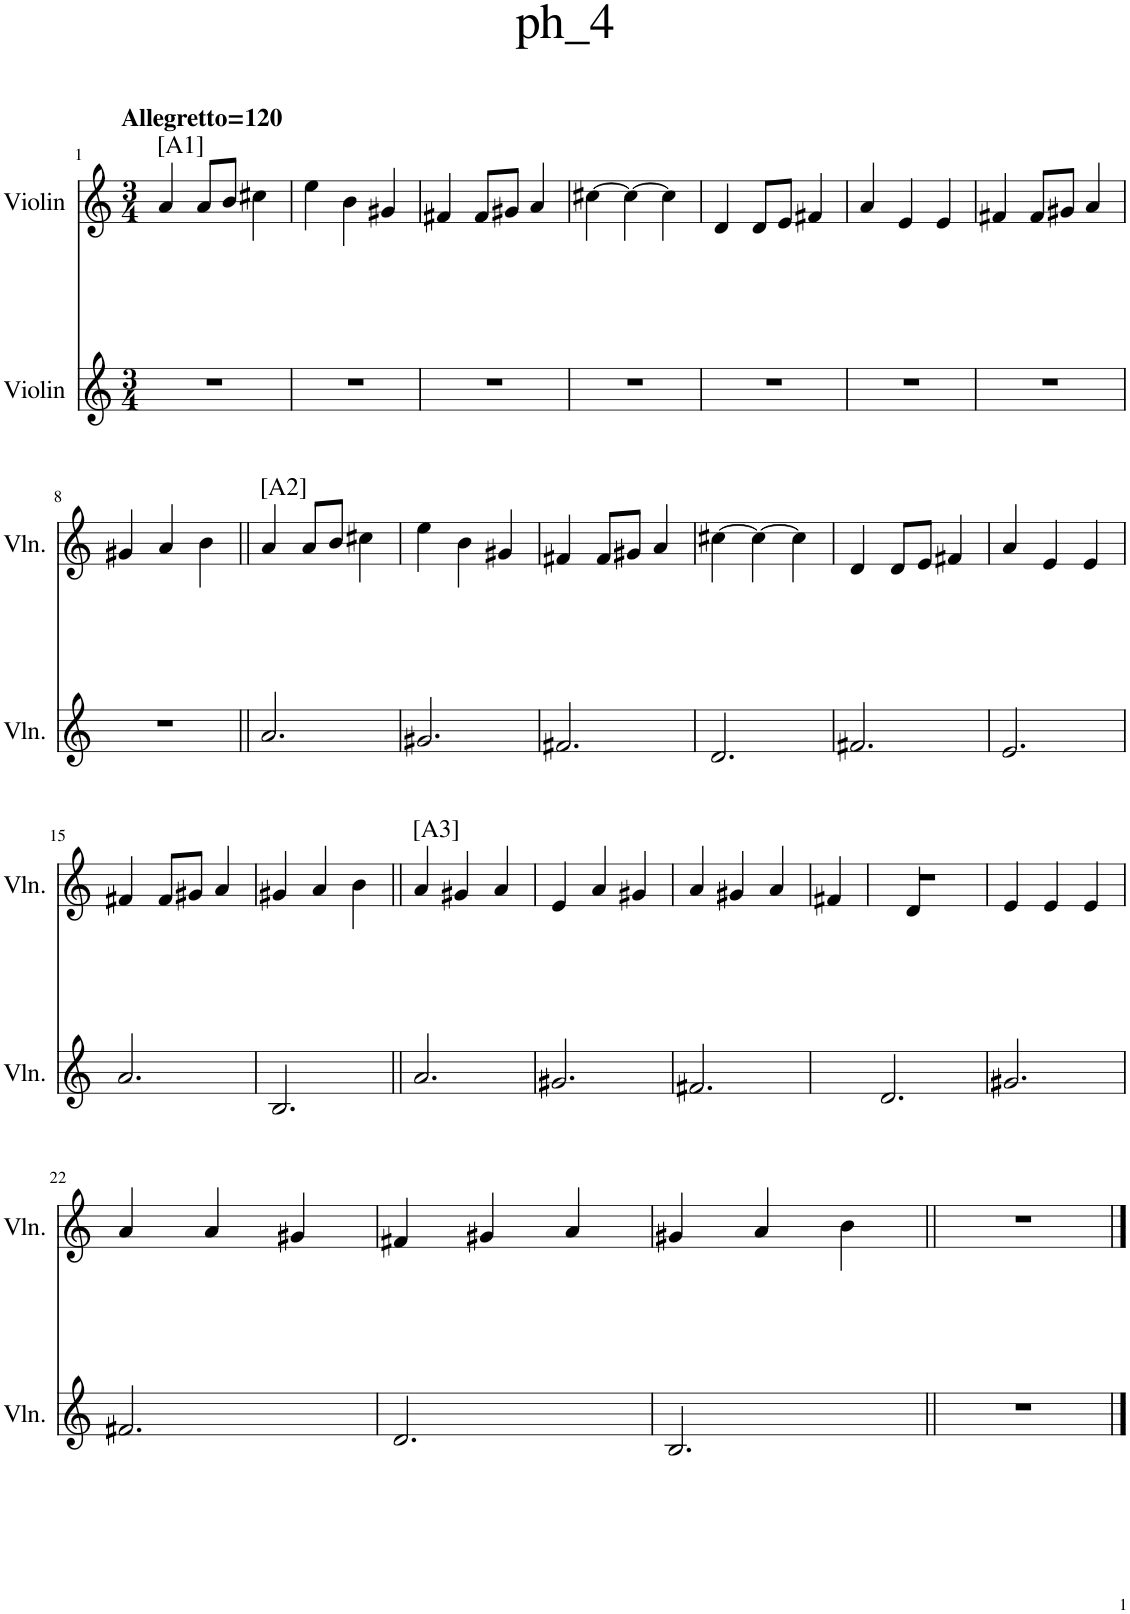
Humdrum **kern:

**kern	**kern	**harte
*part2	*part1	*part1
*staff2	*staff1	*
*I"Violin	*I"Violin	*
*I'Vln.	*I'Vln.	*
*clefG2	*clefG2	*
*k[]	*k[]	*
*M3/4	*M3/4	*
=1	=1	=1
!	!LO:TX:a:B:t=Allegretto=120	!LO:H:kt=[A1]
2.r	4a/	N
.	8a/L	.
.	8b/J	.
.	4cc#X\	.
=2	=2	=2
2.r	4ee\	.
.	4b\	.
.	4g#X/	.
=3	=3	=3
2.r	4f#X/	.
.	8f#/L	.
.	8g#X/J	.
.	4a/	.
=4	=4	=4
2.r	[4cc#X\	.
.	4cc#\_	.
.	4cc#\]	.
=5	=5	=5
2.r	4d/	.
.	8d/L	.
.	8e/J	.
.	4f#X/	.
=6	=6	=6
2.r	4a/	.
.	4e/	.
.	4e/	.
=7	=7	=7
2.r	4f#X/	.
.	8f#/L	.
.	8g#X/J	.
.	4a/	.
!!LO:LB:g=z
=8	=8	=8
2.r	4g#X/	.
.	4a/	.
.	4b\	.
=9||	=9||	=9||
!	!	!LO:H:kt=[A2]
2.a/	4a/	N
.	8a/L	.
.	8b/J	.
.	4cc#X\	.
=10	=10	=10
2.g#X/	4ee\	.
.	4b\	.
.	4g#X/	.
=11	=11	=11
2.f#X/	4f#X/	.
.	8f#/L	.
.	8g#X/J	.
.	4a/	.
=12	=12	=12
2.d/	[4cc#X\	.
.	4cc#\_	.
.	4cc#\]	.
=13	=13	=13
2.f#X/	4d/	.
.	8d/L	.
.	8e/J	.
.	4f#X/	.
=14	=14	=14
2.e/	4a/	.
.	4e/	.
.	4e/	.
!!LO:LB:g=z
=15	=15	=15
2.a/	4f#X/	.
.	8f#/L	.
.	8g#X/J	.
.	4a/	.
=16	=16	=16
2.B/	4g#X/	.
.	4a/	.
.	4b\	.
=17||	=17||	=17||
!	!	!LO:H:kt=[A3]
2.a/	4a/	N
.	4g#X/	.
.	4a/	.
=18	=18	=18
2.g#X/	4e/	.
.	4a/	.
.	4g#X/	.
=19	=19	=19
2.f#X/	4a/	.
.	4g#X/	.
.	4a/	.
=20	=20	=20
2.d/	4f#X/	.
.	4ryy	.
000ryy	.	.
4%15ryy	.	.
.	2.r	.
.	4d/	.
=21	=21	=21
2.g#X/	4e/	.
.	4e/	.
.	4e/	.
!!LO:LB:g=z
=22	=22	=22
2.f#X/	4a/	.
.	4a/	.
.	4g#X/	.
=23	=23	=23
2.d/	4f#X/	.
.	4g#X/	.
.	4a/	.
=24	=24	=24
2.B/	4g#X/	.
.	4a/	.
.	4b\	.
=25||	=25||	=25||
2.r	2.r	.
==	==	==
*-	*-	*-
